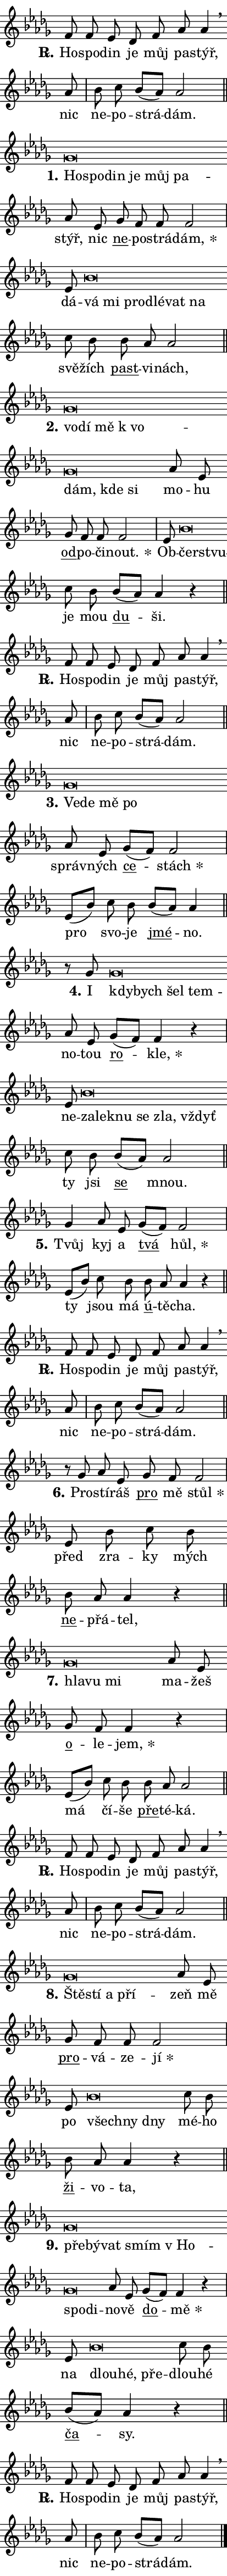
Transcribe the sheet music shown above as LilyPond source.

\version "2.22.1"
\header { tagline = "" }
\paper {
  indent = 0\cm
  top-margin = 0\cm
  right-margin = 0\cm
  bottom-margin = 0\cm
  left-margin = 0\cm
  paper-width = 7\cm
  page-breaking = #ly:one-page-breaking
  system-system-spacing.basic-distance = #11
  score-system-spacing.basic-distance = #11
  ragged-last = ##f
}


%% Author: Thomas Morley
%% https://lists.gnu.org/archive/html/lilypond-user/2020-05/msg00002.html
#(define (line-position grob)
"Returns position of @var[grob} in current system:
   @code{'start}, if at first time-step
   @code{'end}, if at last time-step
   @code{'middle} otherwise
"
  (let* ((col (ly:item-get-column grob))
         (ln (ly:grob-object col 'left-neighbor))
         (rn (ly:grob-object col 'right-neighbor))
         (col-to-check-left (if (ly:grob? ln) ln col))
         (col-to-check-right (if (ly:grob? rn) rn col))
         (break-dir-left
           (and
             (ly:grob-property col-to-check-left 'non-musical #f)
             (ly:item-break-dir col-to-check-left)))
         (break-dir-right
           (and
             (ly:grob-property col-to-check-right 'non-musical #f)
             (ly:item-break-dir col-to-check-right))))
        (cond ((eqv? 1 break-dir-left) 'start)
              ((eqv? -1 break-dir-right) 'end)
              (else 'middle))))

#(define (tranparent-at-line-position vctor)
  (lambda (grob)
  "Relying on @code{line-position} select the relevant enry from @var{vctor}.
Used to determine transparency,"
    (case (line-position grob)
      ((end) (not (vector-ref vctor 0)))
      ((middle) (not (vector-ref vctor 1)))
      ((start) (not (vector-ref vctor 2))))))

noteHeadBreakVisibility =
#(define-music-function (break-visibility)(vector?)
"Makes @code{NoteHead}s transparent relying on @var{break-visibility}"
#{
  \override NoteHead.transparent =
    #(tranparent-at-line-position break-visibility)
#})

#(define delete-ledgers-for-transparent-note-heads
  (lambda (grob)
    "Reads whether a @code{NoteHead} is transparent.
If so this @code{NoteHead} is removed from @code{'note-heads} from
@var{grob}, which is supposed to be @code{LedgerLineSpanner}.
As a result ledgers are not printed for this @code{NoteHead}"
    (let* ((nhds-array (ly:grob-object grob 'note-heads))
           (nhds-list
             (if (ly:grob-array? nhds-array)
                 (ly:grob-array->list nhds-array)
                 '()))
           ;; Relies on the transparent-property being done before
           ;; Staff.LedgerLineSpanner.after-line-breaking is executed.
           ;; This is fragile ...
           (to-keep
             (remove
               (lambda (nhd)
                 (ly:grob-property nhd 'transparent #f))
               nhds-list)))
      ;; TODO find a better method to iterate over grob-arrays, similiar
      ;; to filter/remove etc for lists
      ;; For now rebuilt from scratch
      (set! (ly:grob-object grob 'note-heads)  '())
      (for-each
        (lambda (nhd)
          (ly:pointer-group-interface::add-grob grob 'note-heads nhd))
        to-keep))))

hideNotes = {
  \noteHeadBreakVisibility #begin-of-line-visible
}
unHideNotes = {
  \noteHeadBreakVisibility #all-visible
}

% work-around for resetting accidentals
% https://lilypond.org/doc/v2.23/Documentation/notation/displaying-rhythms#unmetered-music
cadenzaMeasure = {
  \cadenzaOff
  \partial 1024 s1024
  \cadenzaOn
}

#(define-markup-command (accent layout props text) (markup?)
  "Underline accented syllable"
  (interpret-markup layout props
    #{\markup \override #'(offset . 4.3) \underline { #text }#}))

responsum = \markup \concat {
  "R" \hspace #-1.05 \path #0.1 #'((moveto 0 0.07) (lineto 0.9 0.8)) \hspace #0.05 "."
}

\layout {
    \context {
        \Staff
        \remove "Time_signature_engraver"
        \override LedgerLineSpanner.after-line-breaking = #delete-ledgers-for-transparent-note-heads
    }
    \context {
        \Voice {
            \override NoteHead.output-attributes = #'((class . "notehead"))
            \override Hairpin.height = #0.55
        }
    }
    \context {
        \Lyrics {
            \override StanzaNumber.output-attributes = #'((class . "stanzanumber"))
            \override LyricSpace.minimum-distance = #0.9
            \override LyricText.font-name = #"TeX Gyre Schola"
            \override LyricText.font-size = 1
            \override StanzaNumber.font-name = #"TeX Gyre Schola Bold"
            \override StanzaNumber.font-size = 1
        }
    }
}

% magnetic-lyrics.ily
%
%   written by
%     Jean Abou Samra <jean@abou-samra.fr>
%     Werner Lemberg <wl@gnu.org>
%
%   adapted by
%     Jiri Hon <jiri.hon@gmail.com>
%
% Version 2022-Apr-15

% https://www.mail-archive.com/lilypond-user@gnu.org/msg149350.html

#(define (Left_hyphen_pointer_engraver context)
   "Collect syllable-hyphen-syllable occurrences in lyrics and store
them in properties.  This engraver only looks to the left.  For
example, if the lyrics input is @code{foo -- bar}, it does the
following.

@itemize @bullet
@item
Set the @code{text} property of the @code{LyricHyphen} grob between
@q{foo} and @q{bar} to @code{foo}.

@item
Set the @code{left-hyphen} property of the @code{LyricText} grob with
text @q{foo} to the @code{LyricHyphen} grob between @q{foo} and
@q{bar}.
@end itemize

Use this auxiliary engraver in combination with the
@code{lyric-@/text::@/apply-@/magnetic-@/offset!} hook."
   (let ((hyphen #f)
         (text #f))
     (make-engraver
      (acknowledgers
       ((lyric-syllable-interface engraver grob source-engraver)
        (set! text grob)))
      (end-acknowledgers
       ((lyric-hyphen-interface engraver grob source-engraver)
        ;(when (not (grob::has-interface grob 'lyric-space-interface))
          (set! hyphen grob)));)
      ((stop-translation-timestep engraver)
       (when (and text hyphen)
         (ly:grob-set-object! text 'left-hyphen hyphen))
       (set! text #f)
       (set! hyphen #f)))))

#(define (lyric-text::apply-magnetic-offset! grob)
   "If the space between two syllables is less than the value in
property @code{LyricText@/.details@/.squash-threshold}, move the right
syllable to the left so that it gets concatenated with the left
syllable.

Use this function as a hook for
@code{LyricText@/.after-@/line-@/breaking} if the
@code{Left_@/hyphen_@/pointer_@/engraver} is active."
   (let ((hyphen (ly:grob-object grob 'left-hyphen #f)))
     (when hyphen
       (let ((left-text (ly:spanner-bound hyphen LEFT)))
         (when (grob::has-interface left-text 'lyric-syllable-interface)
           (let* ((common (ly:grob-common-refpoint grob left-text X))
                  (this-x-ext (ly:grob-extent grob common X))
                  (left-x-ext
                   (begin
                     ;; Trigger magnetism for left-text.
                     (ly:grob-property left-text 'after-line-breaking)
                     (ly:grob-extent left-text common X)))
                  ;; `delta` is the gap width between two syllables.
                  (delta (- (interval-start this-x-ext)
                            (interval-end left-x-ext)))
                  (details (ly:grob-property grob 'details))
                  (threshold (assoc-get 'squash-threshold details 0.2)))
             (when (< delta threshold)
               (let* (;; We have to manipulate the input text so that
                      ;; ligatures crossing syllable boundaries are not
                      ;; disabled.  For languages based on the Latin
                      ;; script this is essentially a beautification.
                      ;; However, for non-Western scripts it can be a
                      ;; necessity.
                      (lt (ly:grob-property left-text 'text))
                      (rt (ly:grob-property grob 'text))
                      (is-space (grob::has-interface hyphen 'lyric-space-interface))
                      (space (if is-space " " ""))
                      (space-markup (grob-interpret-markup grob " "))
                      (space-size (interval-length (ly:stencil-extent space-markup X)))
                      (extra-delta (if is-space space-size 0))
                      ;; Append new syllable.
                      (ltrt-space (if (and (string? lt) (string? rt))
                                (string-append lt space rt)
                                (make-concat-markup (list lt space rt))))
                      ;; Right-align `ltrt` to the right side.
                      (ltrt-space-markup (grob-interpret-markup
                               grob
                               (make-translate-markup
                                (cons (interval-length this-x-ext) 0)
                                (make-right-align-markup ltrt-space)))))
                 (begin
                   ;; Don't print `left-text`.
                   (ly:grob-set-property! left-text 'stencil #f)
                   ;; Set text and stencil (which holds all collected
                   ;; syllables so far) and shift it to the left.
                   (ly:grob-set-property! grob 'text ltrt-space)
                   (ly:grob-set-property! grob 'stencil ltrt-space-markup)
                   (ly:grob-translate-axis! grob (- (- delta extra-delta)) X))))))))))


#(define (lyric-hyphen::displace-bounds-first grob)
   ;; Make very sure this callback isn't triggered too early.
   (let ((left (ly:spanner-bound grob LEFT))
         (right (ly:spanner-bound grob RIGHT)))
     (ly:grob-property left 'after-line-breaking)
     (ly:grob-property right 'after-line-breaking)
     (ly:lyric-hyphen::print grob)))

squashThreshold = #0.4

\layout {
  \context {
    \Lyrics
    \consists #Left_hyphen_pointer_engraver
    \override LyricText.after-line-breaking =
      #lyric-text::apply-magnetic-offset!
    \override LyricHyphen.stencil = #lyric-hyphen::displace-bounds-first
    \override LyricText.details.squash-threshold = \squashThreshold
    \override LyricHyphen.minimum-distance = 0
    \override LyricHyphen.minimum-length = \squashThreshold
  }
}

squash = \override LyricText.details.squash-threshold = 9999
unSquash = \override LyricText.details.squash-threshold = \squashThreshold

left = \override LyricText.self-alignment-X = #LEFT
unLeft = \revert LyricText.self-alignment-X

starOffset = #(lambda (grob) 
                (let ((x_offset (ly:self-alignment-interface::aligned-on-x-parent grob)))
                  (if (= x_offset 0) 0 (+ x_offset 1.2))))

star = #(define-music-function (syllable)(string?)
"Append star separator at the end of a syllable"
#{
  \once \override LyricText.X-offset = #starOffset
  \lyricmode { \markup {
    #syllable
    \override #'((font-name . "TeX Gyre Schola Bold")) \hspace #0.2 \lower #0.65 \larger "*"
  } }
#})

starAccent = #(define-music-function (syllable)(string?)
"Append star separator at the end of a syllable and make accent"
#{
  \once \override LyricText.X-offset = #starOffset
  \lyricmode { \markup {
    \accent #syllable
    \override #'((font-name . "TeX Gyre Schola Bold")) \hspace #0.2 \lower #0.65 \larger "*"
  } }
#})

breath = #(define-music-function (syllable)(string?)
"Append breathing indicator at the end of a syllable"
#{
  \lyricmode { \markup { #syllable "+" } }
#})

optionalBreath = #(define-music-function (syllable)(string?)
"Append optional breathing indicator at the end of a syllable"
#{
  \lyricmode { \markup { #syllable "(+)" } }
#})


\score {
    <<
        \new Voice = "melody" { \cadenzaOn \key des \major \relative { f'8 f es des f as as4 \breathe \bar "" as8 \cadenzaMeasure \bar "|" bes c bes[( as)] as2 \cadenzaMeasure \bar "||" \break }
\relative { ges'\breve*1/16 \hideNotes \breve*1/16 \bar "" \breve*1/16 \bar "" \breve*1/16 \bar "" \breve*1/16 \breve*1/16 \bar "" \unHideNotes as8 es \bar "" ges f f f2 \cadenzaMeasure \bar "|" es8 bes'\breve*1/16 \hideNotes \breve*1/16 \bar "" \breve*1/16 \bar "" \breve*1/16 \bar "" \breve*1/16 \breve*1/16 \bar "" \unHideNotes c8 bes \bar "" bes as as2 \cadenzaMeasure \bar "||" \break }
\relative { ges'\breve*1/16 \hideNotes \breve*1/16 \bar "" \breve*1/16 \bar "" \breve*1/16 \bar "" \breve*1/16 \bar "" \breve*1/16 \breve*1/16 \bar "" \unHideNotes as8 es \bar "" ges f f f2 \cadenzaMeasure \bar "|" es8 bes'\breve*1/16 \hideNotes \breve*1/16 \bar "" \unHideNotes c8 bes \bar "" bes[( as)] as4 r \cadenzaMeasure \bar "||" \break }
\relative { f'8 f es des f as as4 \breathe \bar "" as8 \cadenzaMeasure \bar "|" bes c bes[( as)] as2 \cadenzaMeasure \bar "||" \break }
\relative { ges'\breve*1/16 \hideNotes \breve*1/16 \bar "" \breve*1/16 \breve*1/16 \bar "" \unHideNotes as8 es \bar "" ges[( f)] f2 \cadenzaMeasure \bar "|" es8[( bes'8)] c8 bes \bar "" bes[( as)] as4 \cadenzaMeasure \bar "||" \break }
\relative { r8 ges'8 ges\breve*1/16 \hideNotes \breve*1/16 \bar "" \breve*1/16 \breve*1/16 \bar "" \unHideNotes as8 es \bar "" ges[( f)] f4 r \cadenzaMeasure \bar "|" es8 bes'\breve*1/16 \hideNotes \breve*1/16 \bar "" \breve*1/16 \bar "" \breve*1/16 \bar "" \breve*1/16 \breve*1/16 \bar "" \unHideNotes c8 bes \bar "" bes[( as)] as2 \cadenzaMeasure \bar "||" \break }
\relative { ges'4 as8 es \bar "" ges[( f)] f2 \cadenzaMeasure \bar "|" es8[( bes'8)] c8 bes \bar "" bes as as4 r \cadenzaMeasure \bar "||" \break }
\relative { f'8 f es des f as as4 \breathe \bar "" as8 \cadenzaMeasure \bar "|" bes c bes[( as)] as2 \cadenzaMeasure \bar "||" \break }
\relative { r8 ges' as8 es \bar "" ges f f2 \cadenzaMeasure \bar "|" es8 bes'8 c8 bes \bar "" bes as as4 r \cadenzaMeasure \bar "||" \break }
\relative { ges'\breve*1/16 \hideNotes \breve*1/16 \breve*1/16 \bar "" \unHideNotes as8 es \bar "" ges f f4 r \cadenzaMeasure \bar "|" es8[( bes'8)] c8 bes \bar "" bes as as2 \cadenzaMeasure \bar "||" \break }
\relative { f'8 f es des f as as4 \breathe \bar "" as8 \cadenzaMeasure \bar "|" bes c bes[( as)] as2 \cadenzaMeasure \bar "||" \break }
\relative { ges'\breve*1/16 \hideNotes \breve*1/16 \bar "" \breve*1/16 \breve*1/16 \bar "" \unHideNotes as8 es \bar "" ges f f f2 \cadenzaMeasure \bar "|" es8 bes'\breve*1/16 \hideNotes \breve*1/16 \breve*1/16 \bar "" \unHideNotes c8 bes \bar "" bes as as4 r \cadenzaMeasure \bar "||" \break }
\relative { ges'\breve*1/16 \hideNotes \breve*1/16 \bar "" \breve*1/16 \bar "" \breve*1/16 \bar "" \breve*1/16 \bar "" \breve*1/16 \breve*1/16 \bar "" \unHideNotes as8 es \bar "" ges[( f)] f4 r \cadenzaMeasure \bar "|" es8 bes'\breve*1/16 \hideNotes \breve*1/16 \breve*1/16 \bar "" \unHideNotes c8 bes \bar "" bes[( as)] as4 r \cadenzaMeasure \bar "||" \break }
\relative { f'8 f es des f as as4 \breathe \bar "" as8 \cadenzaMeasure \bar "|" bes c bes[( as)] as2 \cadenzaMeasure \bar "||" \break } \bar "|." }
        \new Lyrics \lyricsto "melody" { \lyricmode { \set stanza = \responsum
Ho -- spo -- din je můj pa -- stýř, nic ne -- po -- strá -- dám.
\set stanza = "1."
\left Ho -- \squash spo -- din je můj pa -- \unLeft \unSquash stýř, nic \markup \accent ne -- po -- strá -- \star dám, dá -- \left vá \squash mi pro -- dlé -- vat na \unLeft \unSquash svě -- žích \markup \accent past -- vi -- nách,
\set stanza = "2."
\left vo -- \squash dí mě "k vo" -- dám, kde si \unLeft \unSquash mo -- hu \markup \accent od -- po -- či -- \star nout. Ob -- \left čer -- \squash stvu -- \unLeft \unSquash je mou \markup \accent du -- ši.
\set stanza = \responsum
Ho -- spo -- din je můj pa -- stýř, nic ne -- po -- strá -- dám.
\set stanza = "3."
\left Ve -- \squash de mě po \unLeft \unSquash správ -- ných \markup \accent ce -- \star stách pro svo -- je \markup \accent jmé -- no.
\set stanza = "4."
I \left kdy -- \squash bych šel tem -- \unLeft \unSquash no -- tou \markup \accent ro -- \star kle, ne -- \left za -- \squash lek -- nu se zla, vždyť \unLeft \unSquash ty jsi \markup \accent se mnou.
\set stanza = "5."
Tvůj kyj a \markup \accent tvá \star hůl, ty jsou má \markup \accent ú -- tě -- cha.
\set stanza = \responsum
Ho -- spo -- din je můj pa -- stýř, nic ne -- po -- strá -- dám.
\set stanza = "6."
Pro -- stí -- ráš \markup \accent pro mě \star stůl před zra -- ky mých \markup \accent ne -- přá -- tel,
\set stanza = "7."
\left hla -- \squash vu mi \unLeft \unSquash ma -- žeš \markup \accent o -- le -- \star jem, má čí -- še \markup \accent pře -- té -- ká.
\set stanza = \responsum
Ho -- spo -- din je můj pa -- stýř, nic ne -- po -- strá -- dám.
\set stanza = "8."
\left Ště -- \squash stí a pří -- \unLeft \unSquash zeň mě \markup \accent pro -- vá -- ze -- \star jí po \left všech -- \squash ny dny \unLeft \unSquash mé -- ho \markup \accent ži -- vo -- ta,
\set stanza = "9."
\left pře -- \squash bý -- vat smím "v Ho" -- spo -- di -- \unLeft \unSquash no -- vě \markup \accent do -- \star mě na \left dlou -- \squash hé, pře -- \unLeft \unSquash dlou -- hé \markup \accent ča -- sy.
\set stanza = \responsum
Ho -- spo -- din je můj pa -- stýř, nic ne -- po -- strá -- dám. } }
    >>
    \layout {}
}
